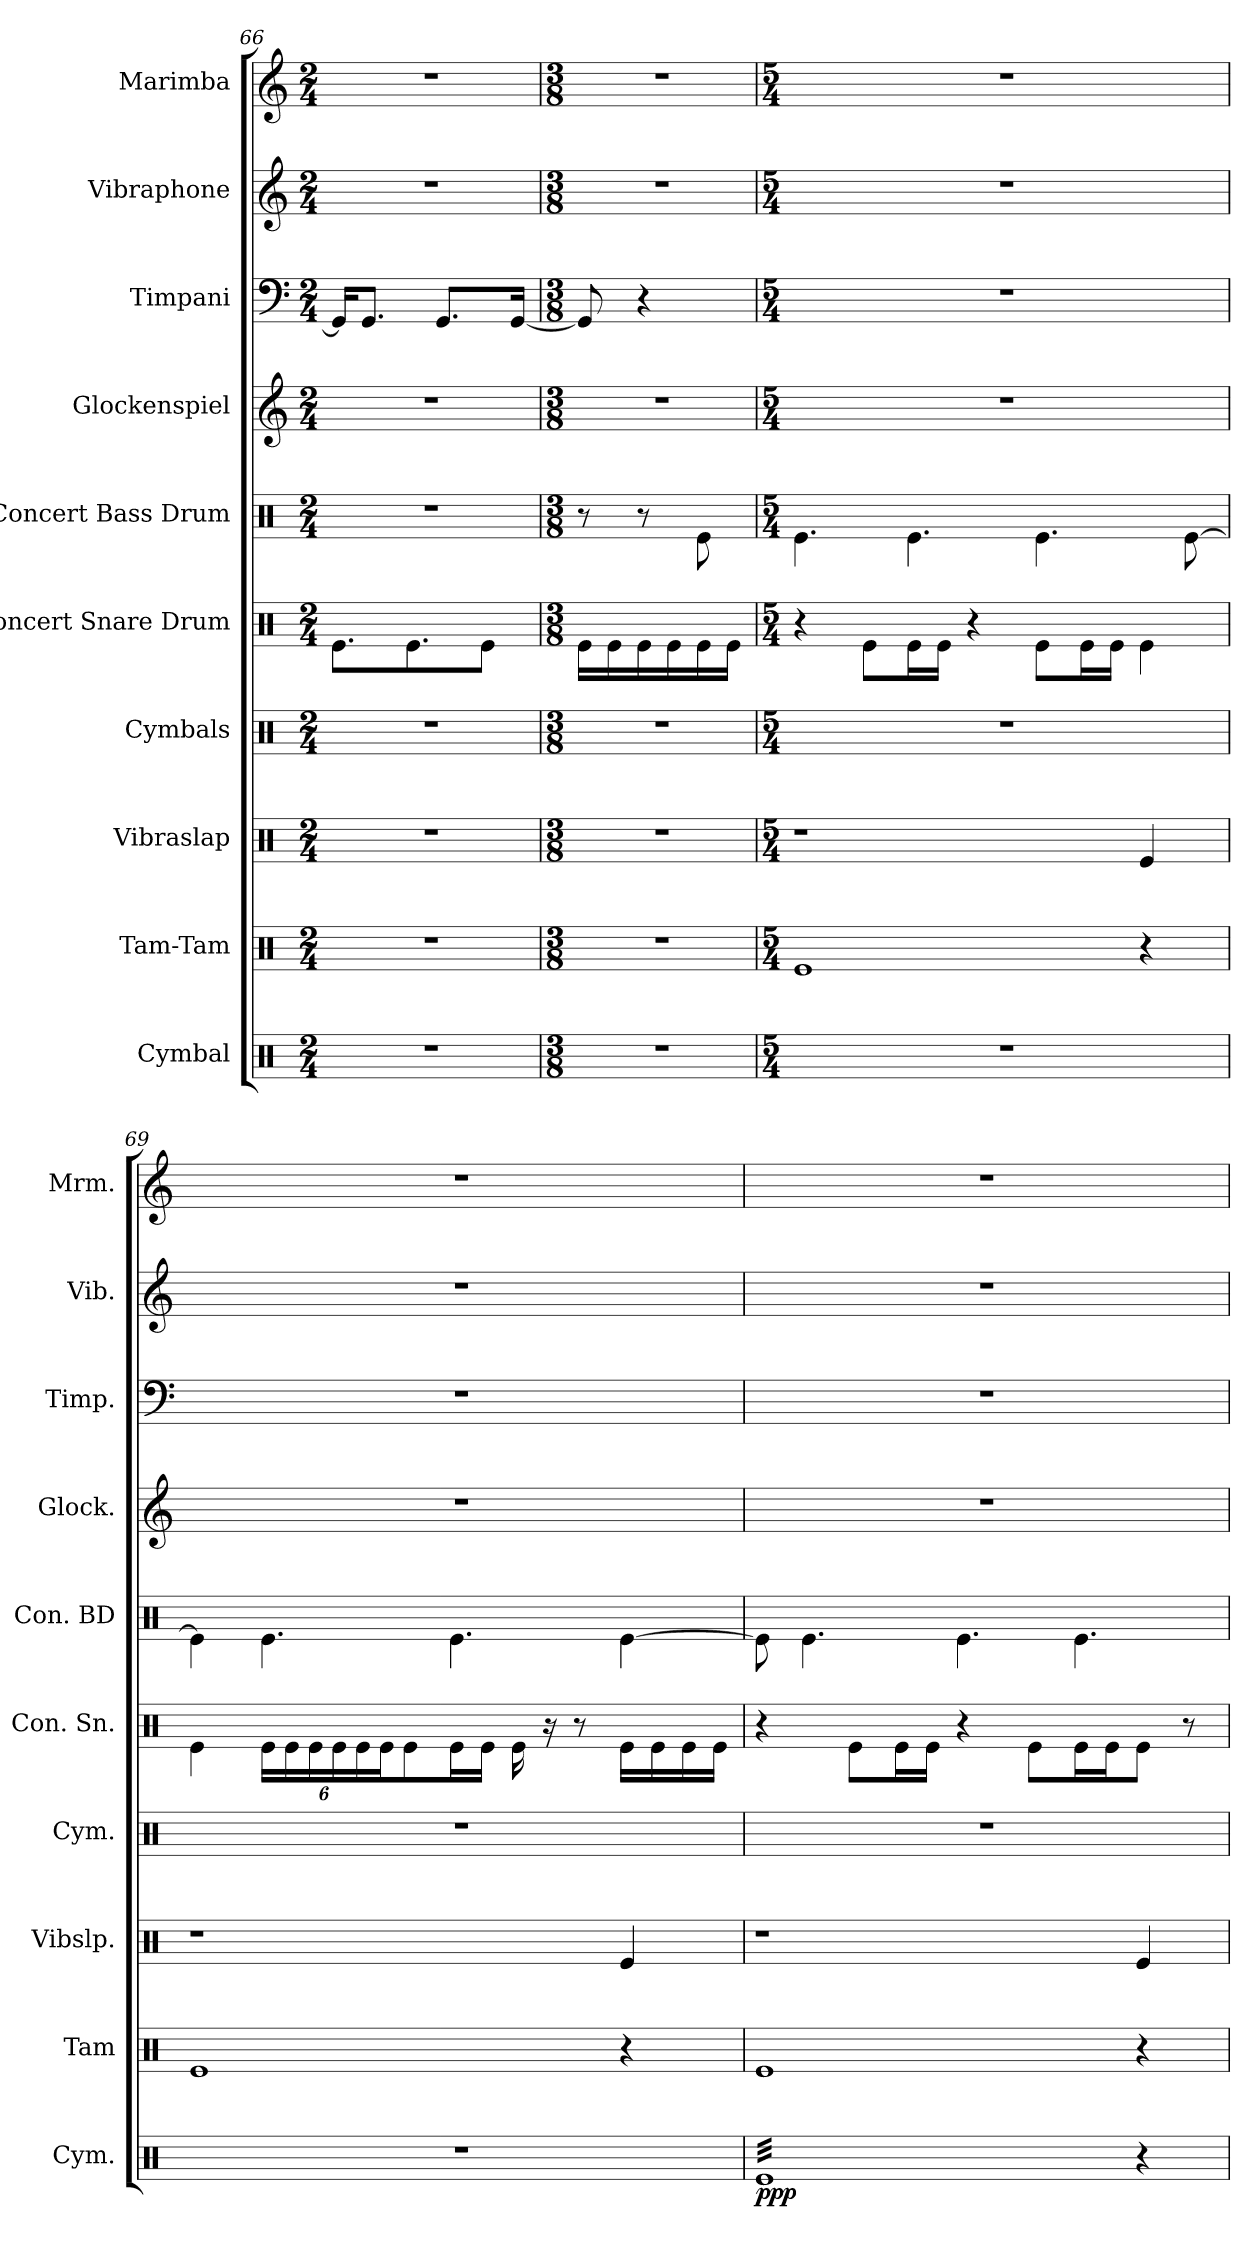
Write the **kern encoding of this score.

**kern	**dynam	**kern	**kern	**kern	**kern	**kern	**kern	**kern	**kern	**kern
*part10	*part10	*part9	*part8	*part7	*part6	*part5	*part4	*part3	*part2	*part1
*staff10	*staff10	*staff9	*staff8	*staff7	*staff6	*staff5	*staff4	*staff3	*staff2	*staff1
*I"Cymbal	*	*I"Tam-Tam	*I"Vibraslap	*I"Cymbals	*I"Concert Snare Drum	*I"Concert Bass Drum	*I"Glockenspiel	*I"Timpani	*I"Vibraphone	*I"Marimba
*I'Cym.	*	*I'Tam	*I'Vibslp.	*I'Cym.	*I'Con. Sn.	*I'Con. BD	*I'Glock.	*I'Timp.	*I'Vib.	*I'Mrm.
!!LO:PB:g=z
*clefX	*	*clefX	*clefX	*clefX	*clefX	*clefX	*clefG2	*clefF4	*clefG2	*clefG2
*	*	*	*	*	*	*	*ITrd-14c-24	*	*	*
*k[]	*	*k[]	*k[]	*k[]	*k[]	*k[]	*k[]	*k[]	*k[]	*k[]
*M2/4	*	*M2/4	*M2/4	*M2/4	*M2/4	*M2/4	*M2/4	*M2/4	*M2/4	*M2/4
=66	=66	=66	=66	=66	=66	=66	=66	=66	=66	=66
2r	.	2r	2r	2r	8.Re\L	2r	2r	16GG/KL]	2r	2r
.	.	.	.	.	.	.	.	8.GG/J	.	.
.	.	.	.	.	8.Re\	.	.	.	.	.
.	.	.	.	.	.	.	.	8.GG/L	.	.
.	.	.	.	.	8Re\J	.	.	.	.	.
.	.	.	.	.	.	.	.	[16GG/Jk	.	.
=67	=67	=67	=67	=67	=67	=67	=67	=67	=67	=67
*M3/8	*	*M3/8	*M3/8	*M3/8	*M3/8	*M3/8	*M3/8	*M3/8	*M3/8	*M3/8
4.r	.	4.r	4.r	4.r	16Re\LL	8r	4.r	8GG/]	4.r	4.r
.	.	.	.	.	16Re\	.	.	.	.	.
.	.	.	.	.	16Re\	8r	.	4r	.	.
.	.	.	.	.	16Re\	.	.	.	.	.
.	.	.	.	.	16Re\	8Re\	.	.	.	.
.	.	.	.	.	16Re\JJ	.	.	.	.	.
=68	=68	=68	=68	=68	=68	=68	=68	=68	=68	=68
*M5/4	*	*M5/4	*M5/4	*M5/4	*M5/4	*M5/4	*M5/4	*M5/4	*M5/4	*M5/4
4%5r	.	1Re	1r	4%5r	4r	4.Re\	4%5r	4%5r	4%5r	4%5r
.	.	.	.	.	8Re\L	.	.	.	.	.
.	.	.	.	.	16Re\L	4.Re\	.	.	.	.
.	.	.	.	.	16Re\JJ	.	.	.	.	.
.	.	.	.	.	4r	.	.	.	.	.
.	.	.	.	.	8Re\L	4.Re\	.	.	.	.
.	.	.	.	.	16Re\L	.	.	.	.	.
.	.	.	.	.	16Re\JJ	.	.	.	.	.
.	.	4r	4Re/	.	4Re\	.	.	.	.	.
.	.	.	.	.	.	[8Re\	.	.	.	.
=69	=69	=69	=69	=69	=69	=69	=69	=69	=69	=69
4%5r	.	1Re	1r	4%5r	4Re\	4Re\]	4%5r	4%5r	4%5r	4%5r
*	*	*	*	*	*Xbrackettup	*	*	*	*	*
.	.	.	.	.	24Re\LL	4.Re\	.	.	.	.
.	.	.	.	.	24Re\	.	.	.	.	.
.	.	.	.	.	24Re\	.	.	.	.	.
.	.	.	.	.	24Re\	.	.	.	.	.
.	.	.	.	.	24Re\	.	.	.	.	.
.	.	.	.	.	24Re\J	.	.	.	.	.
.	.	.	.	.	8Re\	.	.	.	.	.
.	.	.	.	.	16Re\L	4.Re\	.	.	.	.
.	.	.	.	.	16Re\JJ	.	.	.	.	.
.	.	.	.	.	16Re\	.	.	.	.	.
.	.	.	.	.	16r	.	.	.	.	.
.	.	.	.	.	8r	.	.	.	.	.
.	.	4r	4Re/	.	16Re\LL	[4Re\	.	.	.	.
.	.	.	.	.	16Re\	.	.	.	.	.
.	.	.	.	.	16Re\	.	.	.	.	.
.	.	.	.	.	16Re\JJ	.	.	.	.	.
!!LO:PB:g=z
=70	=70	=70	=70	=70	=70	=70	=70	=70	=70	=70
!	!LO:DY:b	!	!	!	!	!	!	!	!	!
*tremolo	*	*	*	*	*	*	*	*	*	*
32ReLLL	ppp	1Re	1r	4%5r	4r	8Re\]	4%5r	4%5r	4%5r	4%5r
32Re	.	.	.	.	.	.	.	.	.	.
32Re	.	.	.	.	.	.	.	.	.	.
32Re	.	.	.	.	.	.	.	.	.	.
32Re	.	.	.	.	.	4.Re\	.	.	.	.
32Re	.	.	.	.	.	.	.	.	.	.
32Re	.	.	.	.	.	.	.	.	.	.
32Re	.	.	.	.	.	.	.	.	.	.
32Re	.	.	.	.	8Re\L	.	.	.	.	.
32Re	.	.	.	.	.	.	.	.	.	.
32Re	.	.	.	.	.	.	.	.	.	.
32Re	.	.	.	.	.	.	.	.	.	.
32Re	.	.	.	.	16Re\L	.	.	.	.	.
32Re	.	.	.	.	.	.	.	.	.	.
32Re	.	.	.	.	16Re\JJ	.	.	.	.	.
32Re	.	.	.	.	.	.	.	.	.	.
32Re	.	.	.	.	4r	4.Re\	.	.	.	.
32Re	.	.	.	.	.	.	.	.	.	.
32Re	.	.	.	.	.	.	.	.	.	.
32Re	.	.	.	.	.	.	.	.	.	.
32Re	.	.	.	.	.	.	.	.	.	.
32Re	.	.	.	.	.	.	.	.	.	.
32Re	.	.	.	.	.	.	.	.	.	.
32Re	.	.	.	.	.	.	.	.	.	.
32Re	.	.	.	.	8Re\L	.	.	.	.	.
32Re	.	.	.	.	.	.	.	.	.	.
32Re	.	.	.	.	.	.	.	.	.	.
32Re	.	.	.	.	.	.	.	.	.	.
32Re	.	.	.	.	16Re\L	4.Re\	.	.	.	.
32Re	.	.	.	.	.	.	.	.	.	.
32Re	.	.	.	.	16Re\J	.	.	.	.	.
32ReJJJ	.	.	.	.	.	.	.	.	.	.
*Xtremolo	*	*	*	*	*	*	*	*	*	*
4r	.	4r	4Re/	.	8Re\J	.	.	.	.	.
.	.	.	.	.	8r	.	.	.	.	.
=	=	=	=	=	=	=	=	=	=	=
*-	*-	*-	*-	*-	*-	*-	*-	*-	*-	*-
